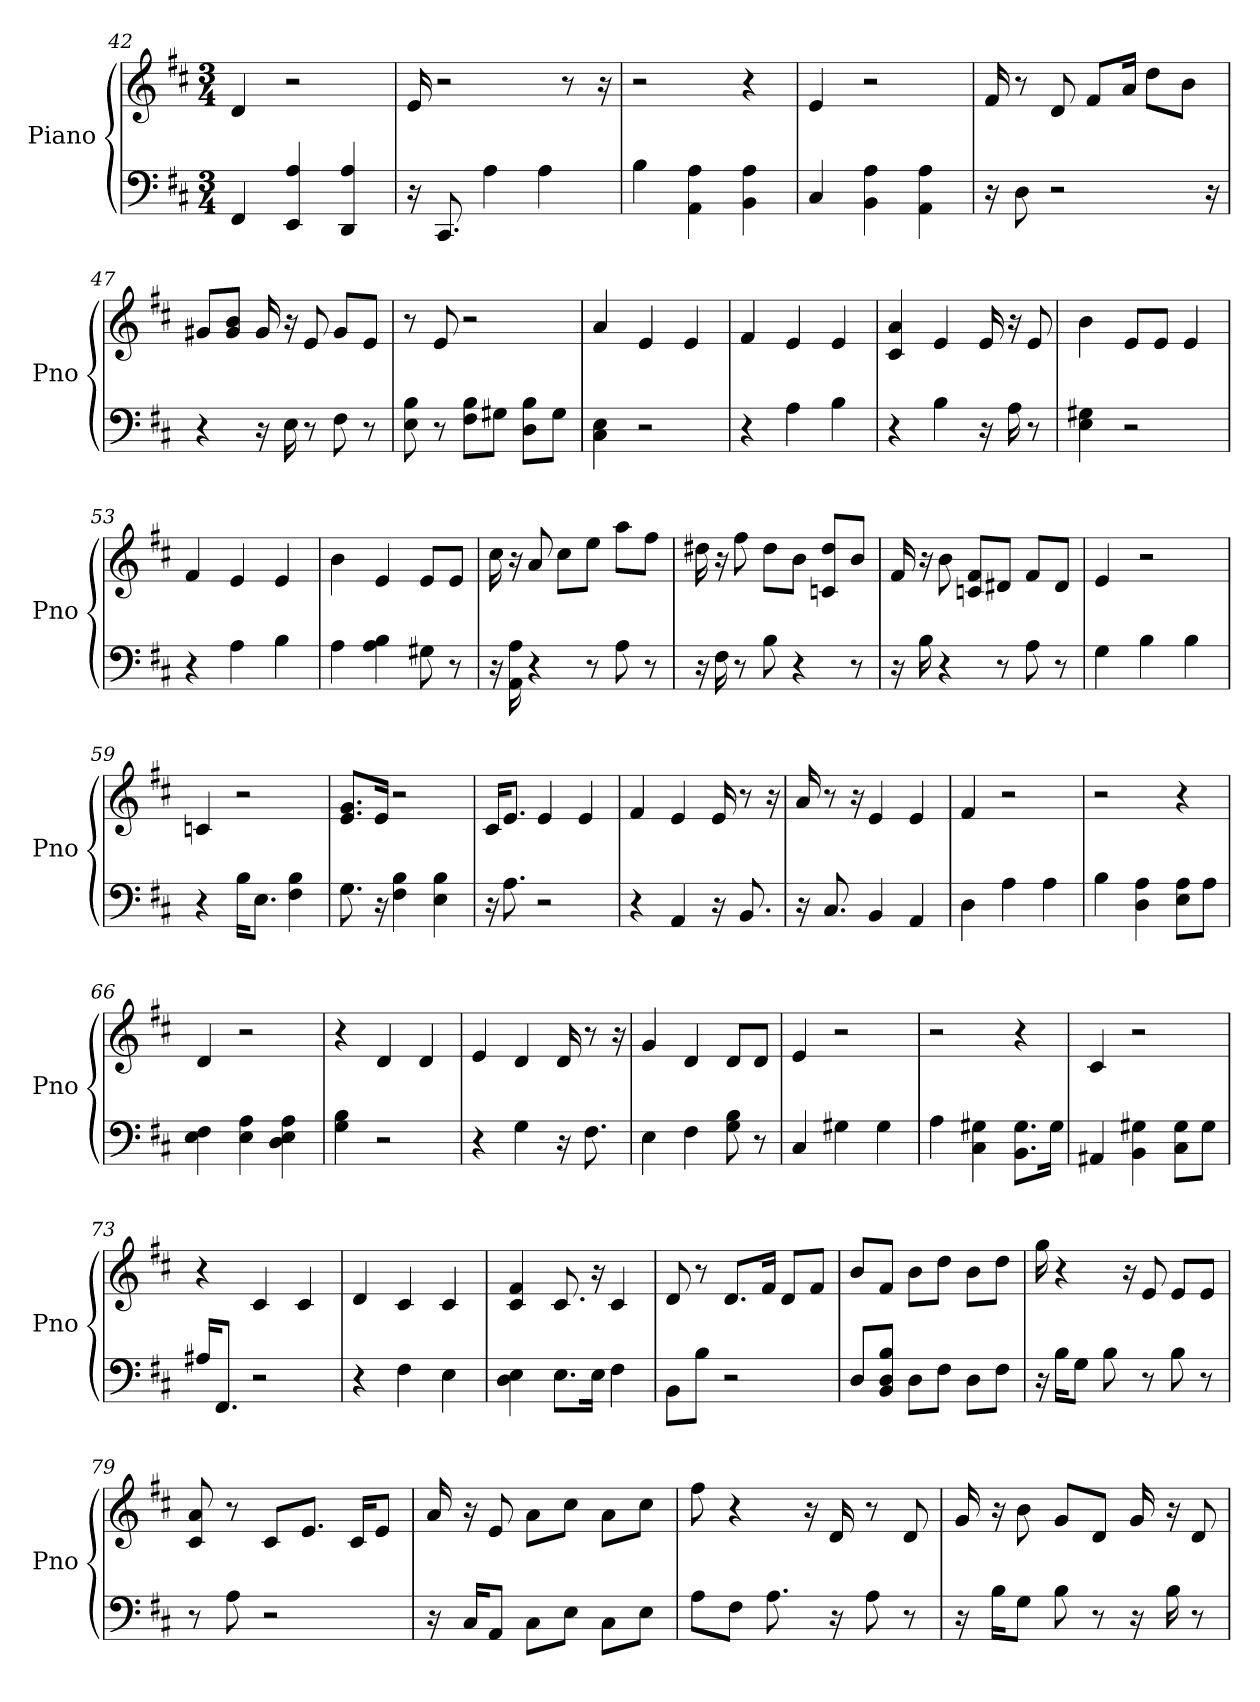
**kern	**kern
*part1	*part1
*staff2	*staff1
*I"Piano	*
*I'Pno	*
*clefF4	*clefG2
*k[f#c#]	*k[f#c#]
*D:	*D:
*M3/4	*M3/4
=42	=42
4FF#	4d
4EE 4A	2r
4A 4DD	.
=43	=43
16r	16e
8.CC#	2r
4A	.
4A	.
.	8r
.	16r
=44	=44
4B	2r
4AA 4A	.
4BB 4A	4r
=45	=45
4C#	4e
4BB 4A	2r
4AA 4A	.
=46	=46
16r	16f#
8D	8r
2r	8d
.	8f#/L
.	16a/Jk
.	8dd\L
.	8b\J
16r	.
=47	=47
4r	8g#/L
.	8b/ 8g#/J
16r	16g#
16E	16r
8r	8e
8F#	8g#/L
8r	8e/J
=48	=48
8E 8B	8r
8r	8e
8B\ 8F#\L	2r
8G#\J	.
8D\ 8B\L	.
8G#\J	.
=49	=49
4E 4C#	4a
2r	4e
.	4e
=50	=50
4r	4f#
4A	4e
4B	4e
=51	=51
4r	4a 4c#
4B	4e
16r	16e
16A	16r
8r	8e
=52	=52
4E 4G#	4b
2r	8e/L
.	8e/J
.	4e
=53	=53
4r	4f#
4A	4e
4B	4e
=54	=54
4A	4b
4A 4B	4e
8G#	8e/L
8r	8e/J
=55	=55
16r	16cc#
16A 16AA	16r
4r	8a
.	8cc#\L
8r	8ee\J
8A	8aa\L
8r	8ff#\J
=56	=56
16r	16dd#
16F#	16r
8r	8ff#
8B	8dd#\L
4r	8b\J
.	8c/ 8dd#/L
8r	8b/J
=57	=57
16r	16f#
16B	16r
4r	8b
.	8c/ 8f#/L
8r	8d#/J
8A	8f#/L
8r	8d#/J
=58	=58
4G	4e
4B	2r
4B	.
=59	=59
4r	4c
16B\KL	2r
8.E\J	.
4F# 4B	.
=60	=60
8.G	8.g/ 8.e/L
16r	16e/Jk
4B 4F#	2r
4B 4E	.
=61	=61
16r	16c#/KL
8.A	8.e/J
2r	4e
.	4e
=62	=62
4r	4f#
4AA	4e
16r	16e
8.BB	8r
.	16r
=63	=63
16r	16a
8.C#	8r
.	16r
4BB	4e
4AA	4e
=64	=64
4D	4f#
4A	2r
4A	.
=65	=65
4B	2r
4A 4D	.
8A\ 8E\L	4r
8A\J	.
=66	=66
4F# 4E	4d
4E 4A	2r
4A 4D 4E	.
=67	=67
4B 4G	4r
2r	4d
.	4d
=68	=68
4r	4e
4G	4d
16r	16d
8.F#	8r
.	16r
=69	=69
4E	4g
4F#	4d
8G 8B	8d/L
8r	8d/J
=70	=70
4C#	4e
4G#	2r
4G#	.
=71	=71
4A	2r
4G# 4C#	.
8.G#\ 8.BB\L	4r
16G#\Jk	.
=72	=72
4AA#	4c#
4G# 4BB	2r
8G#\ 8C#\L	.
8G#\J	.
=73	=73
16A#/KL	4r
8.FF#/J	.
2r	4c#
.	4c#
=74	=74
4r	4d
4F#	4c#
4E	4c#
=75	=75
4E 4D	4c# 4f#
8.E\L	8.c#
16E\Jk	16r
4F#	4c#
=76	=76
8BB\L	8d
8B\J	8r
2r	8.d/L
.	16f#/Jk
.	8d/L
.	8f#/J
=77	=77
8D/L	8b/L
8B/ 8D/ 8BB/J	8f#/J
8D\L	8b\L
8F#\J	8dd\J
8D\L	8b\L
8F#\J	8dd\J
=78	=78
16r	16gg
16B\KL	4r
8G\J	.
8B	.
.	16r
8r	8e
8B	8e/L
8r	8e/J
=79	=79
8r	8c# 8a
8A	8r
2r	8c#/L
.	8.e/J
.	16c#/KL
.	8e/J
=80	=80
16r	16a
16C#/KL	16r
8AA/J	8e
8C#\L	8a\L
8E\J	8cc#\J
8C#\L	8a\L
8E\J	8cc#\J
=81	=81
8A\L	8ff#
8F#\J	4r
8.A	.
.	16r
16r	16d
8A	8r
8r	8d
=82	=82
16r	16g
16B\KL	16r
8G\J	8b
8B	8g/L
8r	8d/J
16r	16g
16B	16r
8r	8d
=	=
*-	*-
